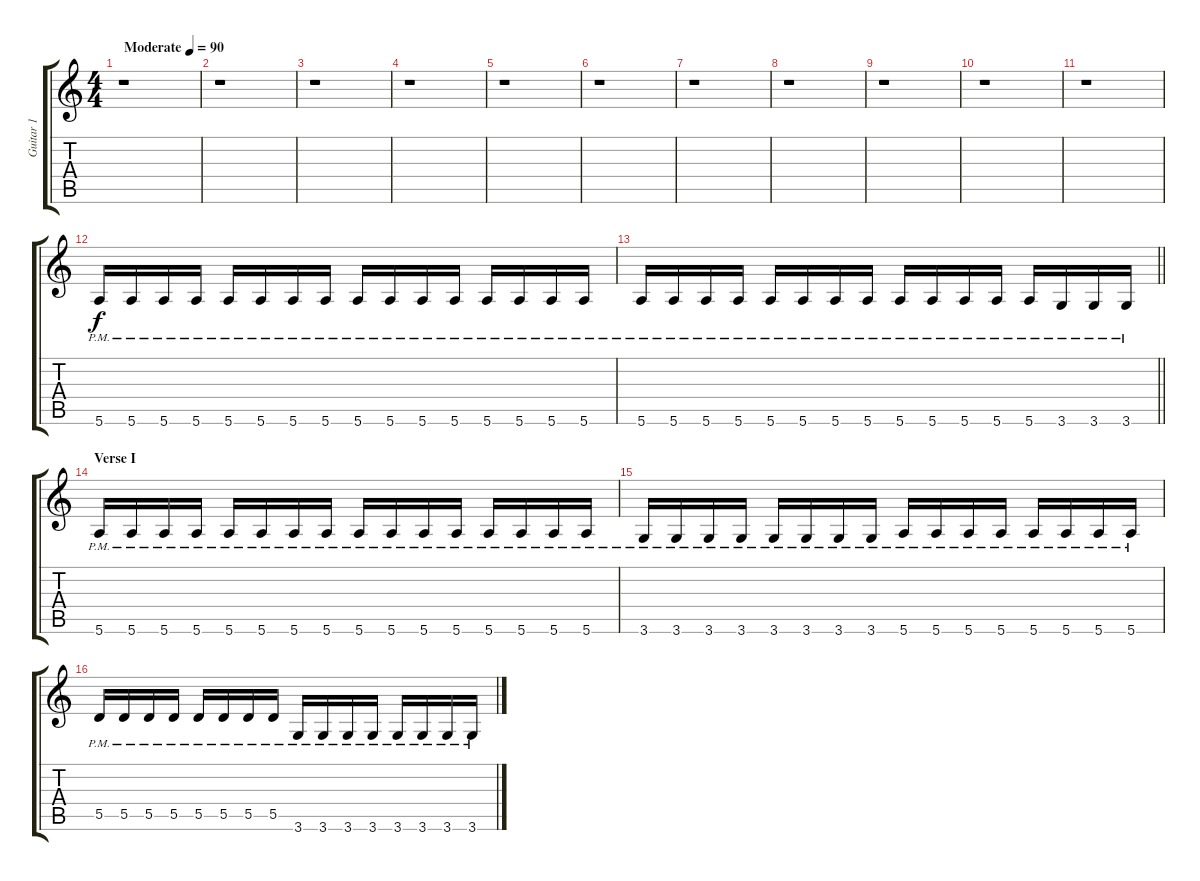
\track ("Guitar 1" "Guitar 1") {instrument overdrivenguitar}
\staff {score tabs}
\tuning (E4 B3 G3 D3 A2 E2) {hide}
\ts (4 4)
\tempo (90 "Moderate")
\clef g2
\ks c
r.1{dy f instrument overdrivenguitar} |
r.1 |
r.1 |
r.1 |
r.1 |
r.1 |
r.1 |
r.1 |
r.1 |
r.1 |
r.1 |
5.6{pm}.16 5.6{pm}.16 5.6{pm}.16 5.6{pm}.16 5.6{pm}.16 5.6{pm}.16 5.6{pm}.16 5.6{pm}.16 5.6{pm}.16 5.6{pm}.16 5.6{pm}.16 5.6{pm}.16 5.6{pm}.16 5.6{pm}.16 5.6{pm}.16 5.6{pm}.16 |
\barLineRight lightlight
5.6{pm}.16 5.6{pm}.16 5.6{pm}.16 5.6{pm}.16 5.6{pm}.16 5.6{pm}.16 5.6{pm}.16 5.6{pm}.16 5.6{pm}.16 5.6{pm}.16 5.6{pm}.16 5.6{pm}.16 5.6{pm}.16 3.6{pm}.16 3.6{pm}.16 3.6{pm}.16 |
\section ("" "Verse I")
5.6{pm}.16 5.6{pm}.16 5.6{pm}.16 5.6{pm}.16 5.6{pm}.16 5.6{pm}.16 5.6{pm}.16 5.6{pm}.16 5.6{pm}.16 5.6{pm}.16 5.6{pm}.16 5.6{pm}.16 5.6{pm}.16 5.6{pm}.16 5.6{pm}.16 5.6{pm}.16 |
3.6{pm}.16 3.6{pm}.16 3.6{pm}.16 3.6{pm}.16 3.6{pm}.16 3.6{pm}.16 3.6{pm}.16 3.6{pm}.16 5.6{pm}.16 5.6{pm}.16 5.6{pm}.16 5.6{pm}.16 5.6{pm}.16 5.6{pm}.16 5.6{pm}.16 5.6{pm}.16 |
5.5{pm}.16 5.5{pm}.16 5.5{pm}.16 5.5{pm}.16 5.5{pm}.16 5.5{pm}.16 5.5{pm}.16 5.5{pm}.16 3.6{pm}.16 3.6{pm}.16 3.6{pm}.16 3.6{pm}.16 3.6{pm}.16 3.6{pm}.16 3.6{pm}.16 3.6{pm}.16
